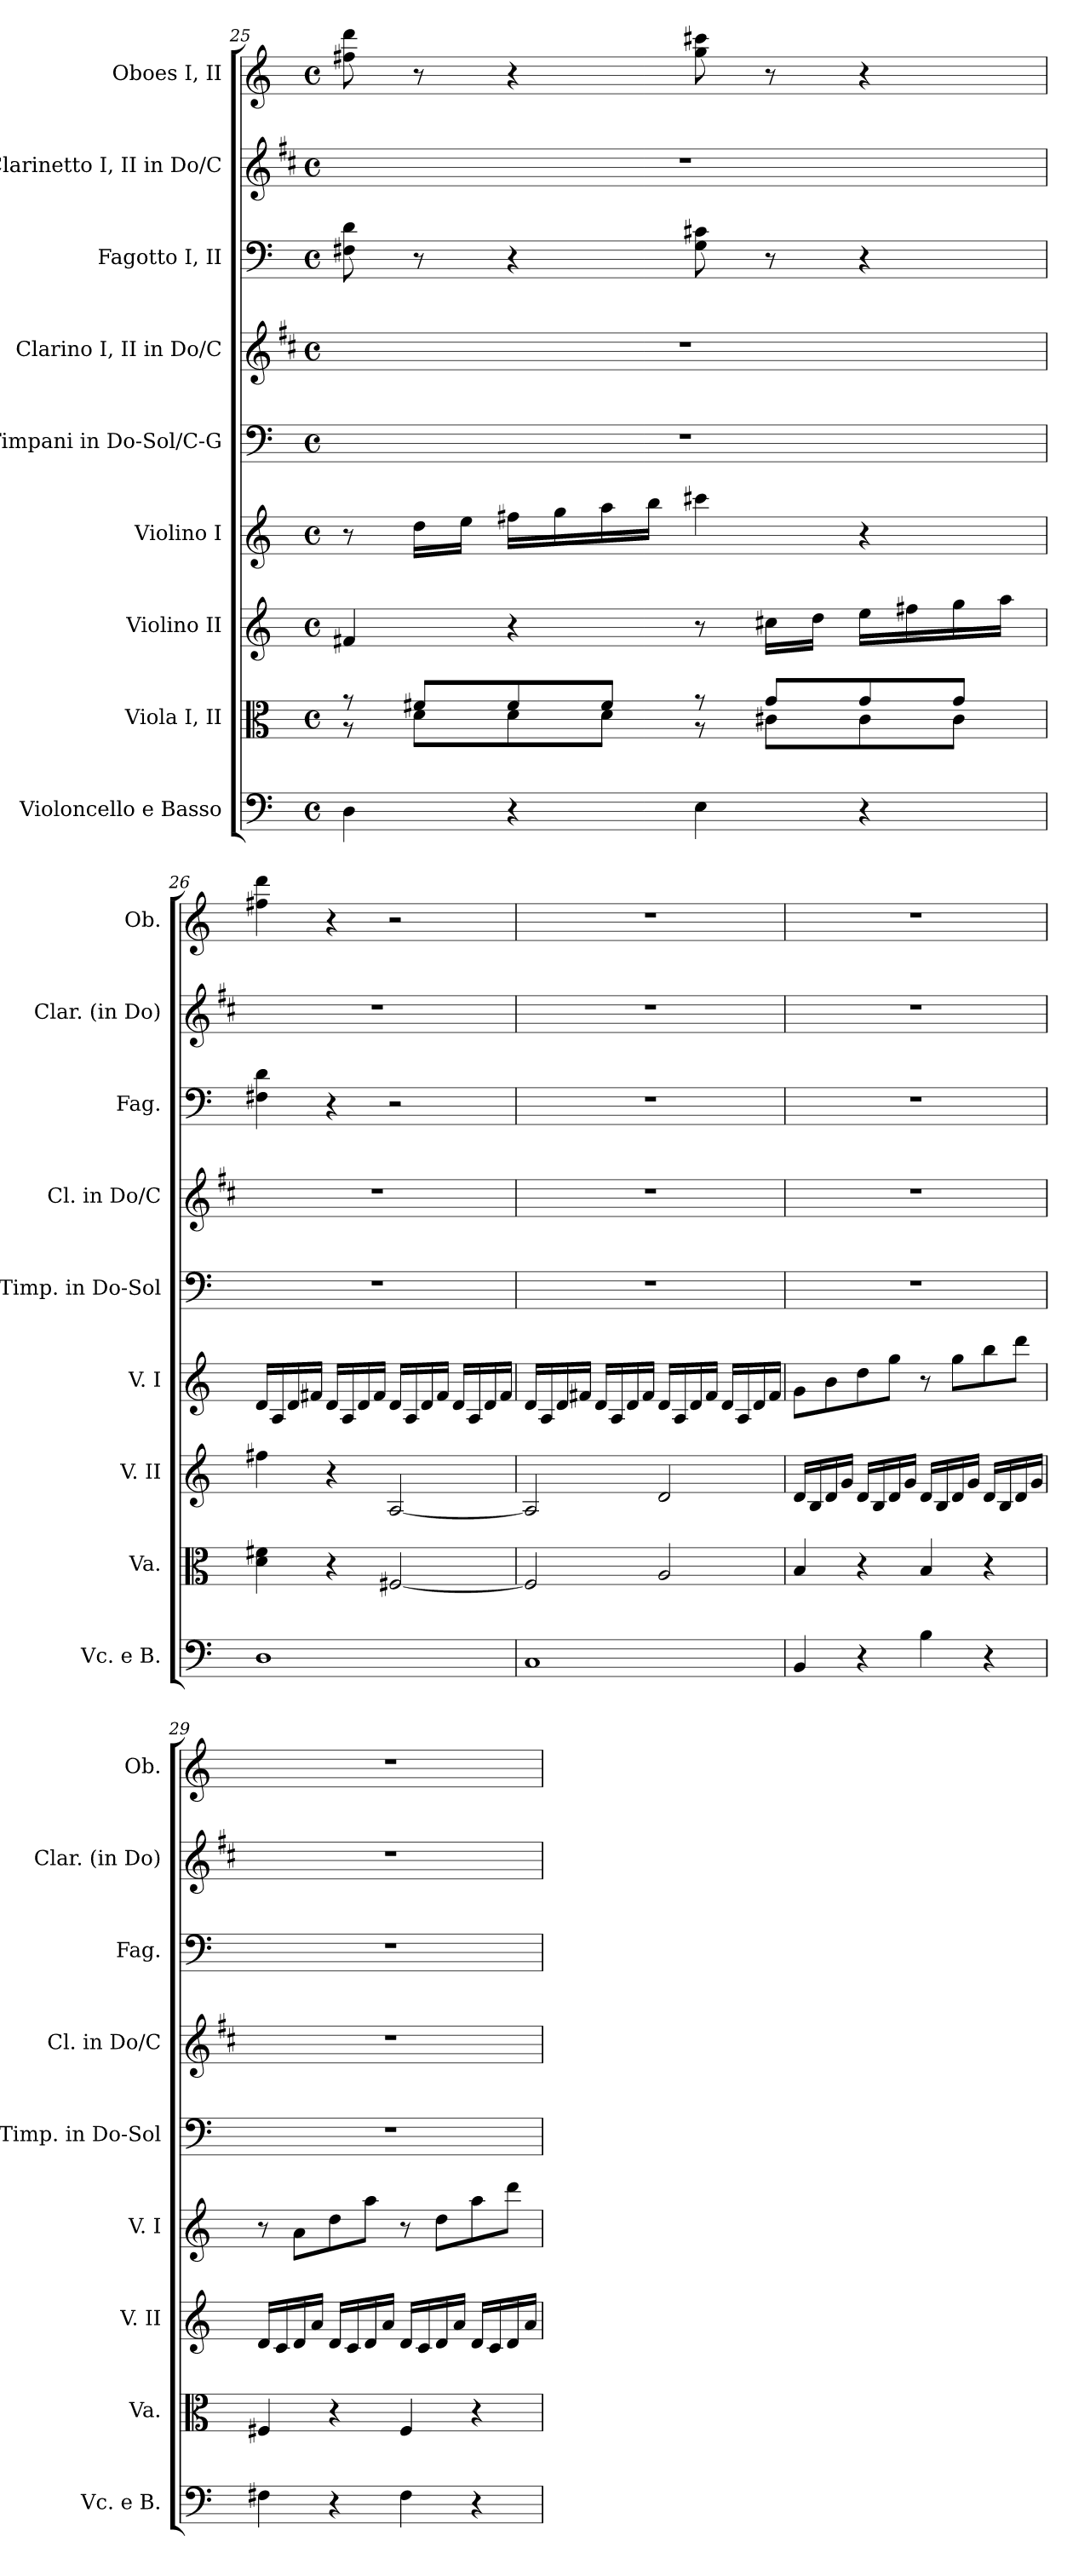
**kern	**kern	**kern	**kern	**kern	**kern	**kern	**kern	**kern
*part9	*part8	*part7	*part6	*part5	*part4	*part3	*part2	*part1
*staff9	*staff8	*staff7	*staff6	*staff5	*staff4	*staff3	*staff2	*staff1
*I"Violoncello e Basso	*I"Viola I, II	*I"Violino II	*I"Violino I	*I"Timpani in Do-Sol/C-G	*I"Clarino I, II in Do/C	*I"Fagotto I, II	*I"Clarinetto I, II in Do/C	*I"Oboes I, II
*I'Vc. e B.	*I'Va.	*I'V. II	*I'V. I	*I'Timp. in Do-Sol	*I'Cl. in Do/C	*I'Fag.	*I'Clar. (in Do)	*I'Ob.
*clefF4	*clefC3	*clefG2	*clefG2	*clefF4	*clefG2	*clefF4	*clefG2	*clefG2
*	*	*	*	*	*ITrd1c2	*	*ITrd1c2	*
*k[]	*k[]	*k[]	*k[]	*k[]	*k[]	*k[]	*k[]	*k[]
*M4/4	*M4/4	*M4/4	*M4/4	*M4/4	*M4/4	*M4/4	*M4/4	*M4/4
*met(c)	*met(c)	*met(c)	*met(c)	*met(c)	*met(c)	*met(c)	*met(c)	*met(c)
=25	=25	=25	=25	=25	=25	=25	=25	=25
*	*^	*	*	*	*	*	*	*
4Di\	8r	8r	4f#Xj/	8r	1r	1r	8F#Xj\ 8di\	1r	8ff#Xj\ 8dddi\
.	8f#Xj/L	8di\L	.	16ddi\LL	.	.	8r	.	8r
.	.	.	.	16ee\JJ	.	.	.	.	.
4r	8f#j/	8di\	4r	16ff#Xj\LL	.	.	4r	.	4r
.	.	.	.	16gg\	.	.	.	.	.
.	8f#/J	8d\J	.	16aa\	.	.	.	.	.
.	.	.	.	16bb\JJ	.	.	.	.	.
4Ej\	8r	8r	8r	4ccc#Xi\	.	.	8GZ\ 8c#Xi\	.	8ggZ\ 8ccc#Xi\
.	8g/L	8c#X\L	16cc#X\LL	.	.	.	8r	.	8r
.	.	.	16dd\JJ	.	.	.	.	.	.
4r	8gZ/	8c#i\	16eej\LL	4r	.	.	4r	.	4r
.	.	.	16ff#X\	.	.	.	.	.	.
.	8g/J	8c#\J	16gg\	.	.	.	.	.	.
.	.	.	16aa\JJ	.	.	.	.	.	.
*	*v	*v	*	*	*	*	*	*	*
!!LO:PB:g=z
=26	=26	=26	=26	=26	=26	=26	=26	=26
1Di	4di\ 4f#Xj\	4ff#Xj\	16di/LL	1r	1r	4F#Xj\ 4di\	1r	4ff#Xj\ 4dddi\
.	.	.	16A/	.	.	.	.	.
.	.	.	16d/	.	.	.	.	.
.	.	.	16f#X/JJ	.	.	.	.	.
.	4r	4r	16d/LL	.	.	4r	.	4r
.	.	.	16A/	.	.	.	.	.
.	.	.	16d/	.	.	.	.	.
.	.	.	16f#/JJ	.	.	.	.	.
.	[2F#Xj/	[2AZ/	16di/LL	.	.	2r	.	2r
.	.	.	16A/	.	.	.	.	.
.	.	.	16d/	.	.	.	.	.
.	.	.	16f#/JJ	.	.	.	.	.
.	.	.	16d/LL	.	.	.	.	.
.	.	.	16A/	.	.	.	.	.
.	.	.	16d/	.	.	.	.	.
.	.	.	16f#/JJ	.	.	.	.	.
=27	=27	=27	=27	=27	=27	=27	=27	=27
1CV	2F#j/]	2AZ/]	16di/LL	1r	1r	1r	1r	1r
.	.	.	16A/	.	.	.	.	.
.	.	.	16d/	.	.	.	.	.
.	.	.	16f#X/JJ	.	.	.	.	.
.	.	.	16d/LL	.	.	.	.	.
.	.	.	16A/	.	.	.	.	.
.	.	.	16d/	.	.	.	.	.
.	.	.	16f#/JJ	.	.	.	.	.
.	2A/	2d/	16d/LL	.	.	.	.	.
.	.	.	16A/	.	.	.	.	.
.	.	.	16d/	.	.	.	.	.
.	.	.	16f#/JJ	.	.	.	.	.
.	.	.	16d/LL	.	.	.	.	.
.	.	.	16A/	.	.	.	.	.
.	.	.	16d/	.	.	.	.	.
.	.	.	16f#/JJ	.	.	.	.	.
=28	=28	=28	=28	=28	=28	=28	=28	=28
4BBj/	4Bj/	16dZ/LL	8gi\L	1r	1r	1r	1r	1r
.	.	16B/	.	.	.	.	.	.
.	.	16d/	8b\	.	.	.	.	.
.	.	16g/JJ	.	.	.	.	.	.
4r	4r	16d/LL	8dd\	.	.	.	.	.
.	.	16B/	.	.	.	.	.	.
.	.	16d/	8gg\J	.	.	.	.	.
.	.	16g/JJ	.	.	.	.	.	.
4B\	4B/	16d/LL	8r	.	.	.	.	.
.	.	16B/	.	.	.	.	.	.
.	.	16d/	8gg\L	.	.	.	.	.
.	.	16g/JJ	.	.	.	.	.	.
4r	4r	16d/LL	8bb\	.	.	.	.	.
.	.	16B/	.	.	.	.	.	.
.	.	16d/	8ddd\J	.	.	.	.	.
.	.	16g/JJ	.	.	.	.	.	.
!!LO:PB:g=z
=29	=29	=29	=29	=29	=29	=29	=29	=29
4F#Xj\	4F#Xj/	16di/LL	8r	1r	1r	1r	1r	1r
.	.	16c/	.	.	.	.	.	.
.	.	16d/	8a\L	.	.	.	.	.
.	.	16a/JJ	.	.	.	.	.	.
4r	4r	16d/LL	8dd\	.	.	.	.	.
.	.	16c/	.	.	.	.	.	.
.	.	16d/	8aa\J	.	.	.	.	.
.	.	16a/JJ	.	.	.	.	.	.
4F#\	4F#/	16d/LL	8r	.	.	.	.	.
.	.	16c/	.	.	.	.	.	.
.	.	16d/	8dd\L	.	.	.	.	.
.	.	16a/JJ	.	.	.	.	.	.
4r	4r	16d/LL	8aa\	.	.	.	.	.
.	.	16c/	.	.	.	.	.	.
.	.	16d/	8ddd\J	.	.	.	.	.
.	.	16a/JJ	.	.	.	.	.	.
=	=	=	=	=	=	=	=	=
*-	*-	*-	*-	*-	*-	*-	*-	*-
